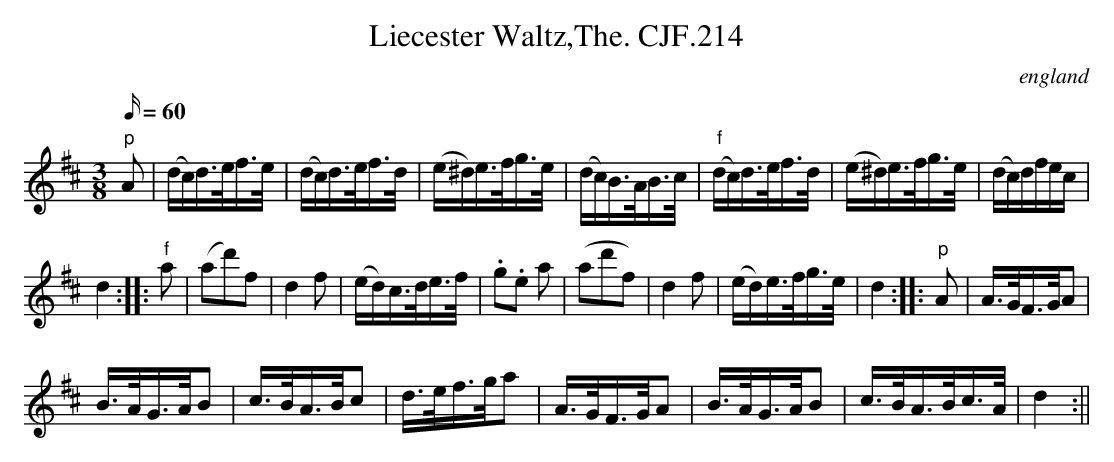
X:1
T:Liecester Waltz,The. CJF.214
O:england
M:3/8
L:1/16
Q:60
K:D
"p"A2|(dc)d>ef>e|(dc)d>ef>d|(e^d)e>fg>e|(dc)B>AB>c|"f"(dc)d>ef>d|\
(e^d)e>fg>e|(dc)dfec|
d4:||:"f"a2|(a2d'2)f2|d4f2|(ed)c>de>f|.g2.e2 a2|(a2d'2f2)|d4f2|\
(ed)e>fg>e|d4:||:"p"A2|A>GF>GA2|
B>AG>AB2|c>BA>Bc2|d>ef>ga2|A>GF>GA2|B>AG>AB2|c>BA>Bc>A|d4:||
